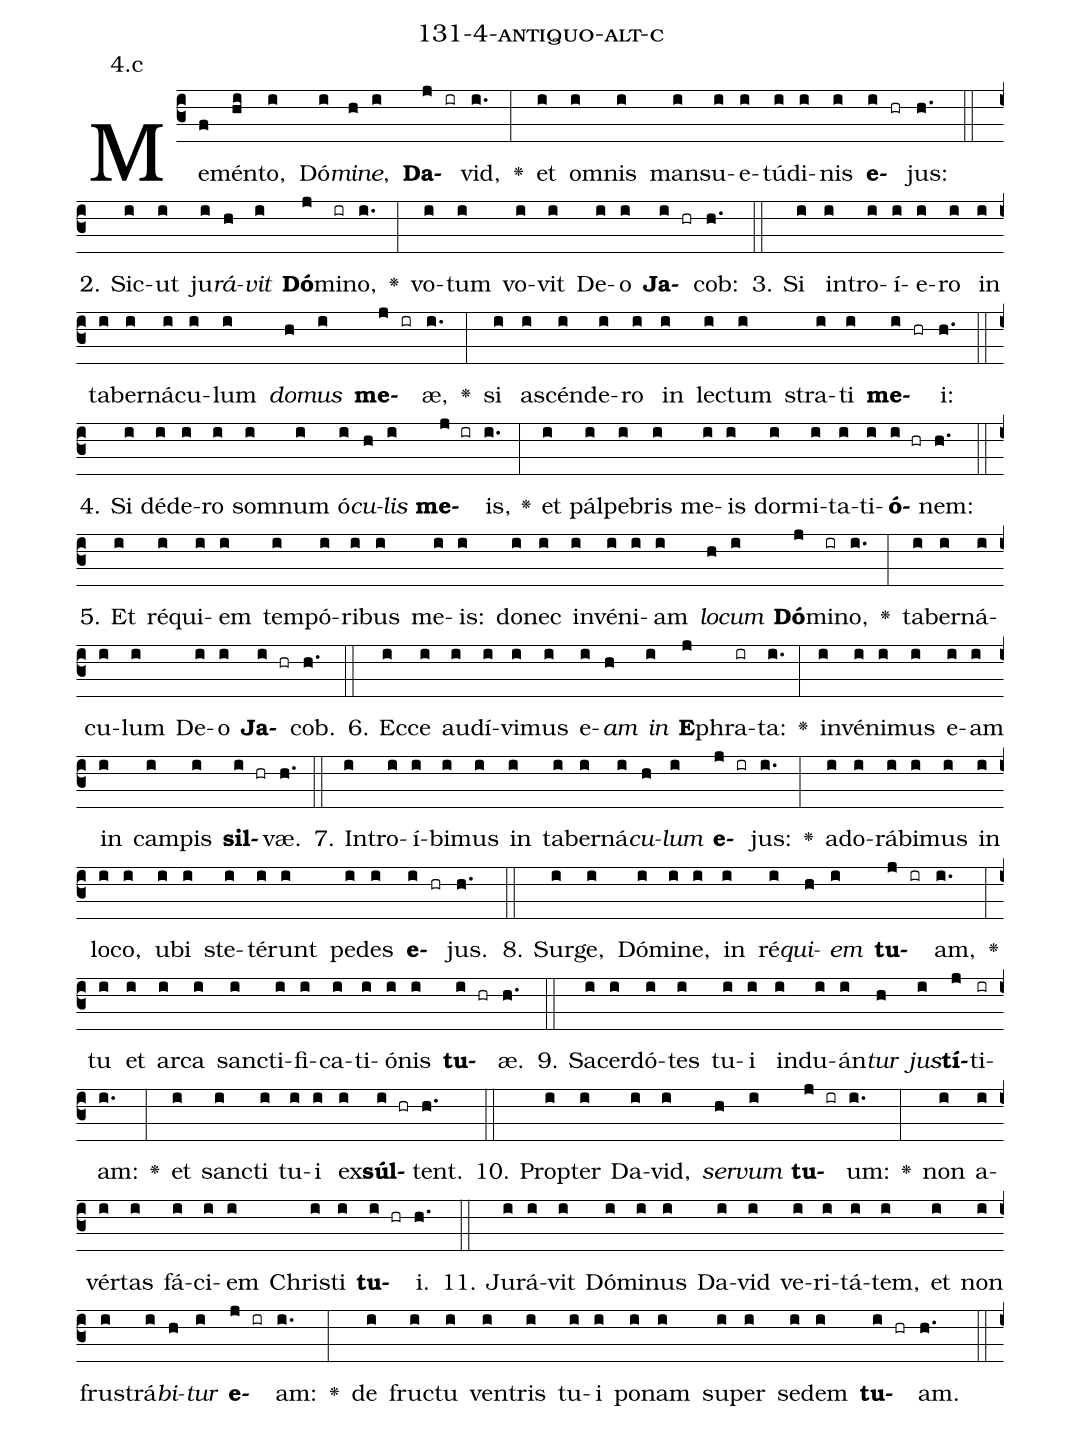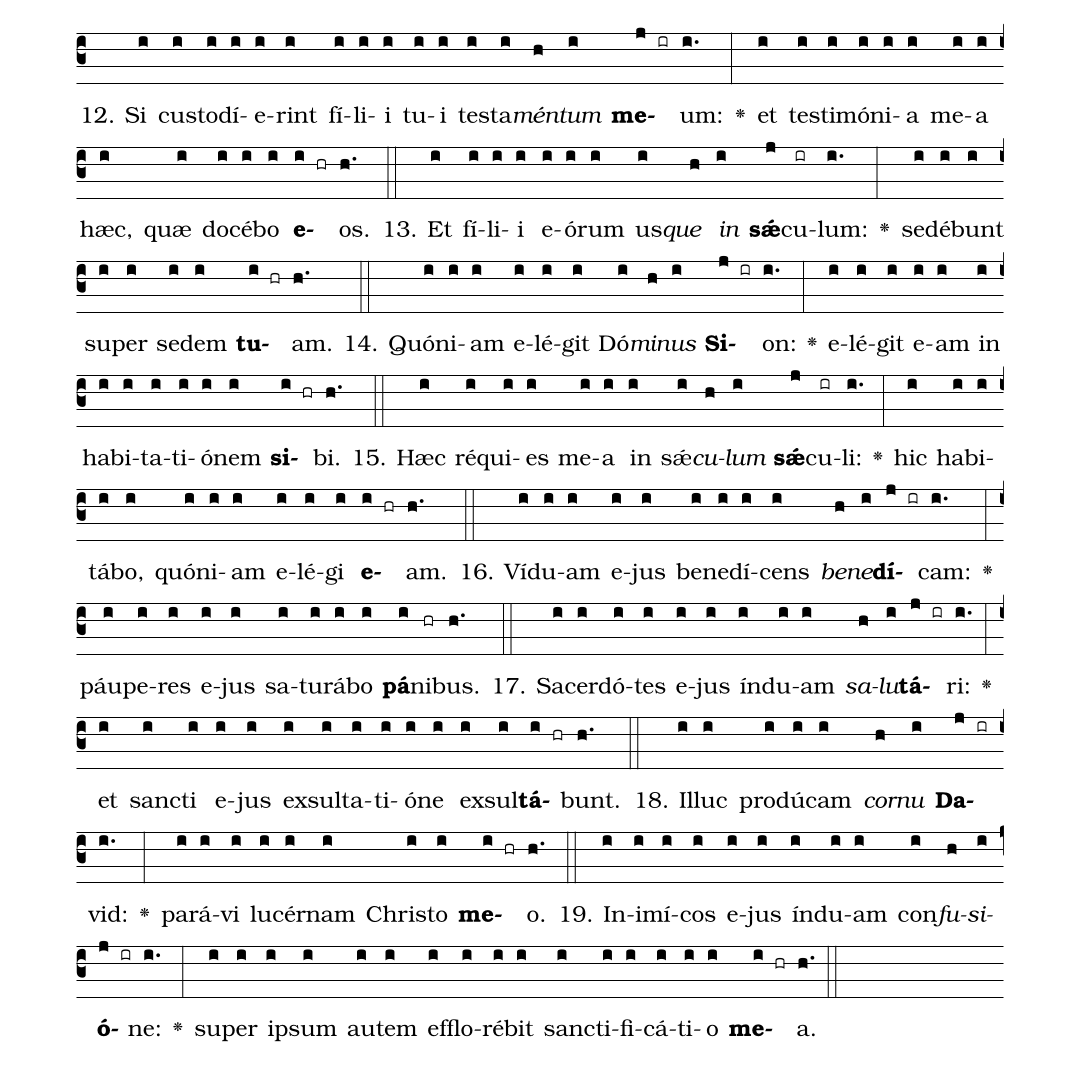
name: 131-4-antiquo-alt-c;
annotation: 4.c;
%%
(c3)Me(f)mén(hi)to,(i) Dó(i)<i>mi</i>(h)<i>ne</i>,(i) <b>Da</b>(j ir)vid,(i.) <v>\greheightstar</v>(:) et(i) om(i)nis(i) man(i)su(i)e(i)tú(i)di(i)nis(i) <b>e</b>(i hr)jus:(h.) (::)
2. Sic(i)ut(i) ju(i)<i>rá</i>(h)<i>vit</i>(i) <b>Dó</b>(j)mi(ir)no,(i.) <v>\greheightstar</v>(:) vo(i)tum(i) vo(i)vit(i) De(i)o(i) <b>Ja</b>(i hr)cob:(h.) (::)
3. Si(i) in(i)tro(i)í(i)e(i)ro(i) in(i) ta(i)ber(i)ná(i)cu(i)lum(i) <i>do</i>(h)<i>mus</i>(i) <b>me</b>(j ir)æ,(i.) <v>\greheightstar</v>(:) si(i) a(i)scén(i)de(i)ro(i) in(i) lec(i)tum(i) stra(i)ti(i) <b>me</b>(i hr)i:(h.) (::)
4. Si(i) dé(i)de(i)ro(i) som(i)num(i) ó(i)<i>cu</i>(h)<i>lis</i>(i) <b>me</b>(j ir)is,(i.) <v>\greheightstar</v>(:) et(i) pál(i)pe(i)bris(i) me(i)is(i) dor(i)mi(i)ta(i)ti(i)<b>ó</b>(i hr)nem:(h.) (::)
5. Et(i) ré(i)qui(i)em(i) tem(i)pó(i)ri(i)bus(i) me(i)is:(i) do(i)nec(i) in(i)vé(i)ni(i)am(i) <i>lo</i>(h)<i>cum</i>(i) <b>Dó</b>(j)mi(ir)no,(i.) <v>\greheightstar</v>(:) ta(i)ber(i)ná(i)cu(i)lum(i) De(i)o(i) <b>Ja</b>(i hr)cob.(h.) (::)
6. Ec(i)ce(i) au(i)dí(i)vi(i)mus(i) e(i)<i>am</i>(h) <i>in</i>(i) <b>E</b>(j)phra(ir)ta:(i.) <v>\greheightstar</v>(:) in(i)vé(i)ni(i)mus(i) e(i)am(i) in(i) cam(i)pis(i) <b>sil</b>(i hr)væ.(h.) (::)
7. In(i)tro(i)í(i)bi(i)mus(i) in(i) ta(i)ber(i)ná(i)<i>cu</i>(h)<i>lum</i>(i) <b>e</b>(j ir)jus:(i.) <v>\greheightstar</v>(:) ad(i)o(i)rá(i)bi(i)mus(i) in(i) lo(i)co,(i) u(i)bi(i) ste(i)té(i)runt(i) pe(i)des(i) <b>e</b>(i hr)jus.(h.) (::)
8. Sur(i)ge,(i) Dó(i)mi(i)ne,(i) in(i) ré(i)<i>qui</i>(h)<i>em</i>(i) <b>tu</b>(j ir)am,(i.) <v>\greheightstar</v>(:) tu(i) et(i) ar(i)ca(i) sanc(i)ti(i)fi(i)ca(i)ti(i)ó(i)nis(i) <b>tu</b>(i hr)æ.(h.) (::)
9. Sa(i)cer(i)dó(i)tes(i) tu(i)i(i) ind(i)u(i)án(i)<i>tur</i>(h) <i>jus</i>(i)<b>tí</b>(j)ti(ir)am:(i.) <v>\greheightstar</v>(:) et(i) sanc(i)ti(i) tu(i)i(i) ex(i)<b>súl</b>(i hr)tent.(h.) (::)
10. Prop(i)ter(i) Da(i)vid,(i) <i>ser</i>(h)<i>vum</i>(i) <b>tu</b>(j ir)um:(i.) <v>\greheightstar</v>(:) non(i) a(i)vér(i)tas(i) fá(i)ci(i)em(i) Chris(i)ti(i) <b>tu</b>(i hr)i.(h.) (::)
11. Ju(i)rá(i)vit(i) Dó(i)mi(i)nus(i) Da(i)vid(i) ve(i)ri(i)tá(i)tem,(i) et(i) non(i) frus(i)trá(i)<i>bi</i>(h)<i>tur</i>(i) <b>e</b>(j ir)am:(i.) <v>\greheightstar</v>(:) de(i) fruc(i)tu(i) ven(i)tris(i) tu(i)i(i) po(i)nam(i) su(i)per(i) se(i)dem(i) <b>tu</b>(i hr)am.(h.) (::)
12. Si(i) cus(i)to(i)dí(i)e(i)rint(i) fí(i)li(i)i(i) tu(i)i(i) tes(i)ta(i)<i>mén</i>(h)<i>tum</i>(i) <b>me</b>(j ir)um:(i.) <v>\greheightstar</v>(:) et(i) tes(i)ti(i)mó(i)ni(i)a(i) me(i)a(i) hæc,(i) quæ(i) do(i)cé(i)bo(i) <b>e</b>(i hr)os.(h.) (::)
13. Et(i) fí(i)li(i)i(i) e(i)ó(i)rum(i) us(i)<i>que</i>(h) <i>in</i>(i) <b>sǽ</b>(j)cu(ir)lum:(i.) <v>\greheightstar</v>(:) se(i)dé(i)bunt(i) su(i)per(i) se(i)dem(i) <b>tu</b>(i hr)am.(h.) (::)
14. Quón(i)i(i)am(i) e(i)lé(i)git(i) Dó(i)<i>mi</i>(h)<i>nus</i>(i) <b>Si</b>(j ir)on:(i.) <v>\greheightstar</v>(:) e(i)lé(i)git(i) e(i)am(i) in(i) ha(i)bi(i)ta(i)ti(i)ó(i)nem(i) <b>si</b>(i hr)bi.(h.) (::)
15. Hæc(i) ré(i)qui(i)es(i) me(i)a(i) in(i) sǽ(i)<i>cu</i>(h)<i>lum</i>(i) <b>sǽ</b>(j)cu(ir)li:(i.) <v>\greheightstar</v>(:) hic(i) ha(i)bi(i)tá(i)bo,(i) quón(i)i(i)am(i) e(i)lé(i)gi(i) <b>e</b>(i hr)am.(h.) (::)
16. Ví(i)du(i)am(i) e(i)jus(i) be(i)ne(i)dí(i)cens(i) <i>be</i>(h)<i>ne</i>(i)<b>dí</b>(j ir)cam:(i.) <v>\greheightstar</v>(:) páu(i)pe(i)res(i) e(i)jus(i) sa(i)tu(i)rá(i)bo(i) <b>pá</b>(i)ni(hr)bus.(h.) (::)
17. Sa(i)cer(i)dó(i)tes(i) e(i)jus(i) índ(i)u(i)am(i) <i>sa</i>(h)<i>lu</i>(i)<b>tá</b>(j ir)ri:(i.) <v>\greheightstar</v>(:) et(i) sanc(i)ti(i) e(i)jus(i) ex(i)sul(i)ta(i)ti(i)ó(i)ne(i) ex(i)sul(i)<b>tá</b>(i hr)bunt.(h.) (::)
18. Il(i)luc(i) pro(i)dú(i)cam(i) <i>cor</i>(h)<i>nu</i>(i) <b>Da</b>(j ir)vid:(i.) <v>\greheightstar</v>(:) pa(i)rá(i)vi(i) lu(i)cér(i)nam(i) Chris(i)to(i) <b>me</b>(i hr)o.(h.) (::)
19. In(i)i(i)mí(i)cos(i) e(i)jus(i) índ(i)u(i)am(i) con(i)<i>fu</i>(h)<i>si</i>(i)<b>ó</b>(j ir)ne:(i.) <v>\greheightstar</v>(:) su(i)per(i) ip(i)sum(i) au(i)tem(i) ef(i)flo(i)ré(i)bit(i) sanc(i)ti(i)fi(i)cá(i)ti(i)o(i) <b>me</b>(i hr)a.(h.) (::)
